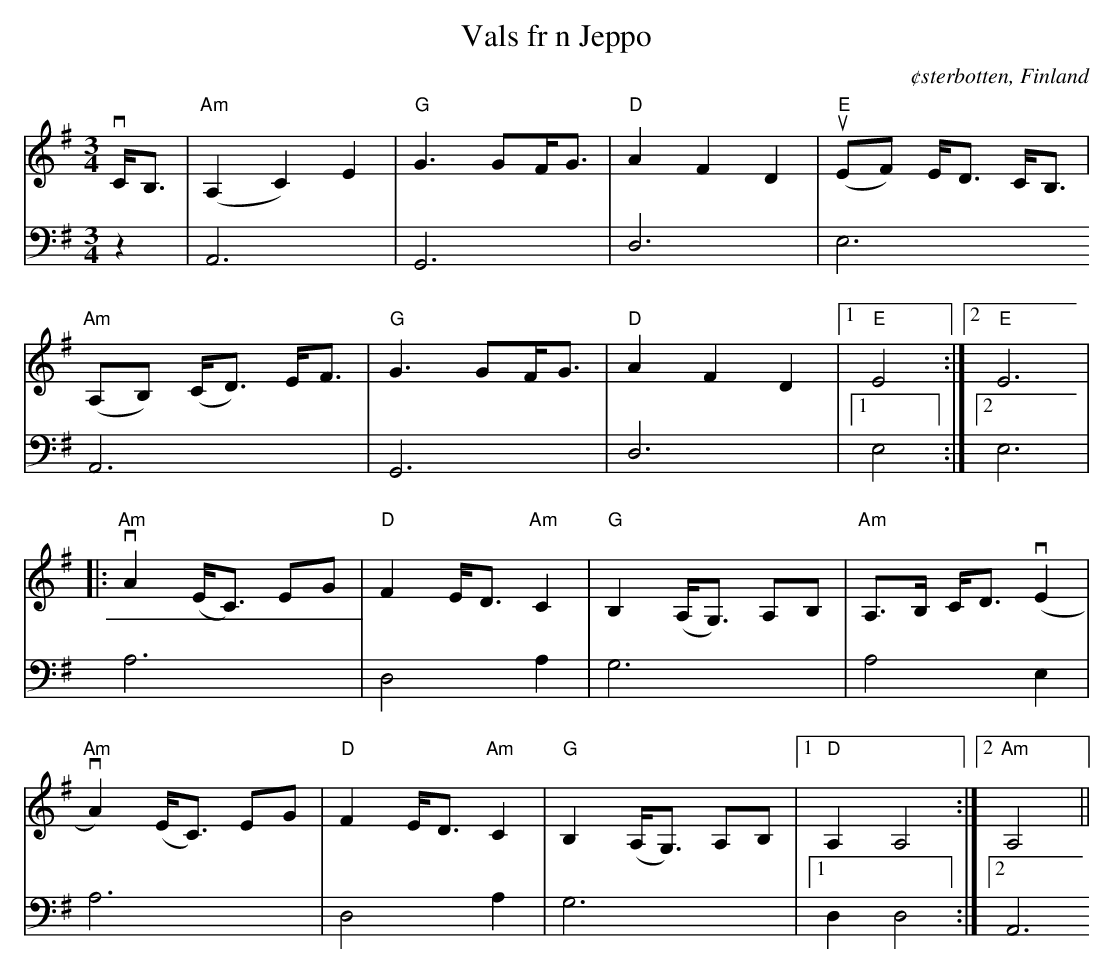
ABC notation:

X:1
T:Vals fr n Jeppo
O:¢sterbotten, Finland
M:3/4
L:1/8
K:Ador
V:1
vC<B, | "Am"(A,2 C2) E2 |"G" G3/1GF<G |"D" A2 F2 D2 | "E" u(EF) E<D C<B, |
  "Am"(A,B,) (C<D) E<F  | "G" G3/1GF<G |  "D" A2 F2 D2 |1 "E" E4:|2 "E" E6 |
|: "Am" vA2 (E<C) EG | "D" F2 E<D "Am"C2 | "G"B,2 (A,<G,) A,B, | "Am"A,>B, C<D (vE2 |
   "Am" vA2)(E<C) EG | "D"F2 E<D "Am"C2 | "G"B,2 (A,<G,) A,B, |1 "D"A,2 A,4 :|2 "Am" A,4 ||
V:2
z2 | A,,6 | G,,6 | D,6 |E,6
 A,,6 | G,,6 | D,6 |1 E,4 :|2 E,6 |
A,6 | D,4 A,2 | G,6 | A,4 E,2 |
A,6 | D,4 A,2 | G,6 |1 D,2 D,4 :|2 A,,6 ||
